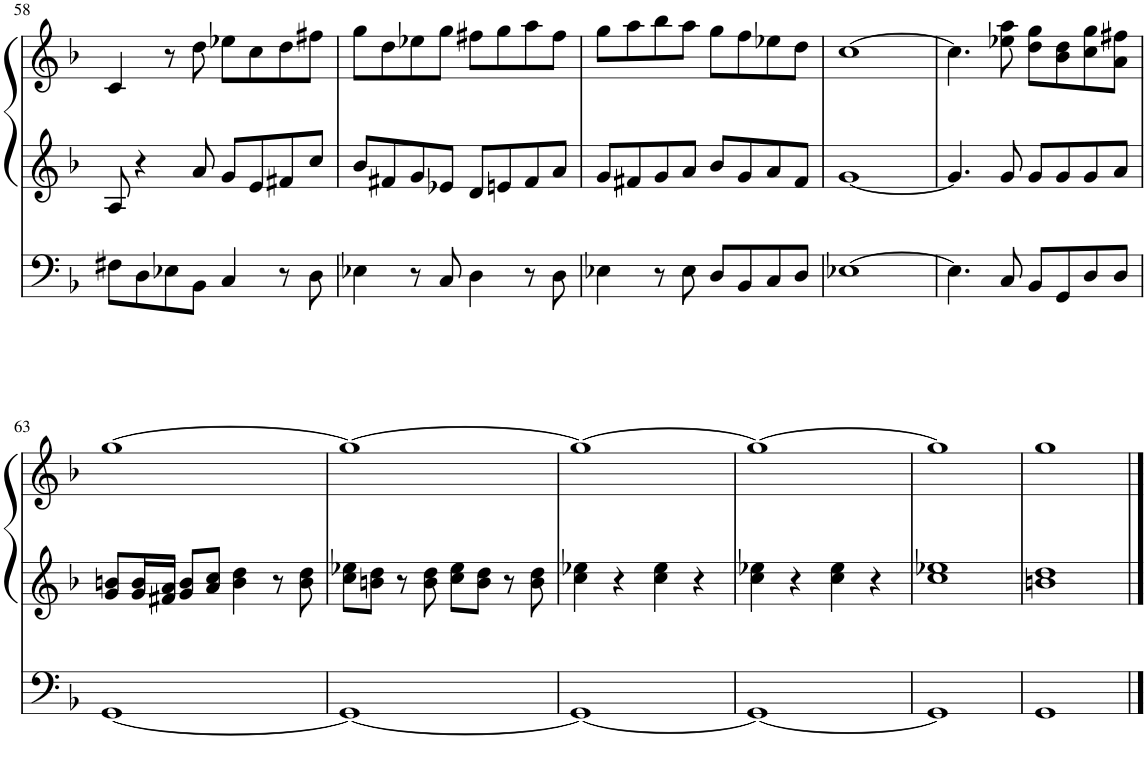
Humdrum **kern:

**kern	**kern	**kern
*part1	*part1	*part1
*staff3	*staff2	*staff1
*I"Organ	*	*
*I'Org.	*	*
!!LO:PB:g=z
*clefF4	*clefG2	*clefG2
*k[b-]	*k[b-]	*k[b-]
*M4/4	*M4/4	*M4/4
=58	=58	=58
8F#X\L	8A/	4c/
8D\	4r	.
8E-X\	.	8r
8BB-\J	8a/	8dd\
4C/	8g/L	8ee-X\L
.	8e/	8cc\
8r	8f#X/	8dd\
8D\	8cc/J	8ff#X\J
=59	=59	=59
4E-X\	8b-/L	8gg\L
.	8f#X/	8dd\
8r	8g/	8ee-X\
8C/	8e-X/J	8gg\J
4D\	8d/L	8ff#X\L
.	8en/	8gg\
8r	8f#/	8aa\
8D\	8a/J	8ff#\J
=60	=60	=60
4E-X\	8g/L	8gg\L
.	8f#X/	8aa\
8r	8g/	8bb-\
8E-\	8a/J	8aa\J
8D/L	8b-/L	8gg\L
8BB-/	8g/	8ff\
8C/	8a/	8ee-X\
8D/J	8f#/J	8dd\J
=61	=61	=61
[1E-X	[1g	[1cc
=62	=62	=62
4.E-\]	4.g/]	4.cc\]
8C/	8g/	8ee-X\ 8aa\
8BB-/L	8g/L	8dd\ 8gg\L
8GG/	8g/	8b-\ 8dd\
8D/	8g/	8cc\ 8gg\
8D/J	8a/J	8a\ 8ff#X\J
!!LO:LB:g=z
=63	=63	=63
[1GG	8g/ 8bn/L	[1gg
.	16g/ 16b/L	.
.	16f#X/ 16a/JJ	.
.	8g/ 8b/L	.
.	8a/ 8cc/J	.
.	4b\ 4dd\	.
.	8r	.
.	8b\ 8dd\	.
=64	=64	=64
1GG_	8cc\ 8ee-X\L	1gg_
.	8bn\ 8dd\J	.
.	8r	.
.	8b\ 8dd\	.
.	8cc\ 8ee-\L	.
.	8b\ 8dd\J	.
.	8r	.
.	8b\ 8dd\	.
=65	=65	=65
1GG_	4cc\ 4ee-X\	1gg_
.	4r	.
.	4cc\ 4ee-\	.
.	4r	.
=66	=66	=66
1GG_	4cc\ 4ee-X\	1gg_
.	4r	.
.	4cc\ 4ee-\	.
.	4r	.
=67	=67	=67
1GG]	1cc 1ee-X	1gg]
=68	=68	=68
1GG	1bn 1dd	1gg
==	==	==
*-	*-	*-
